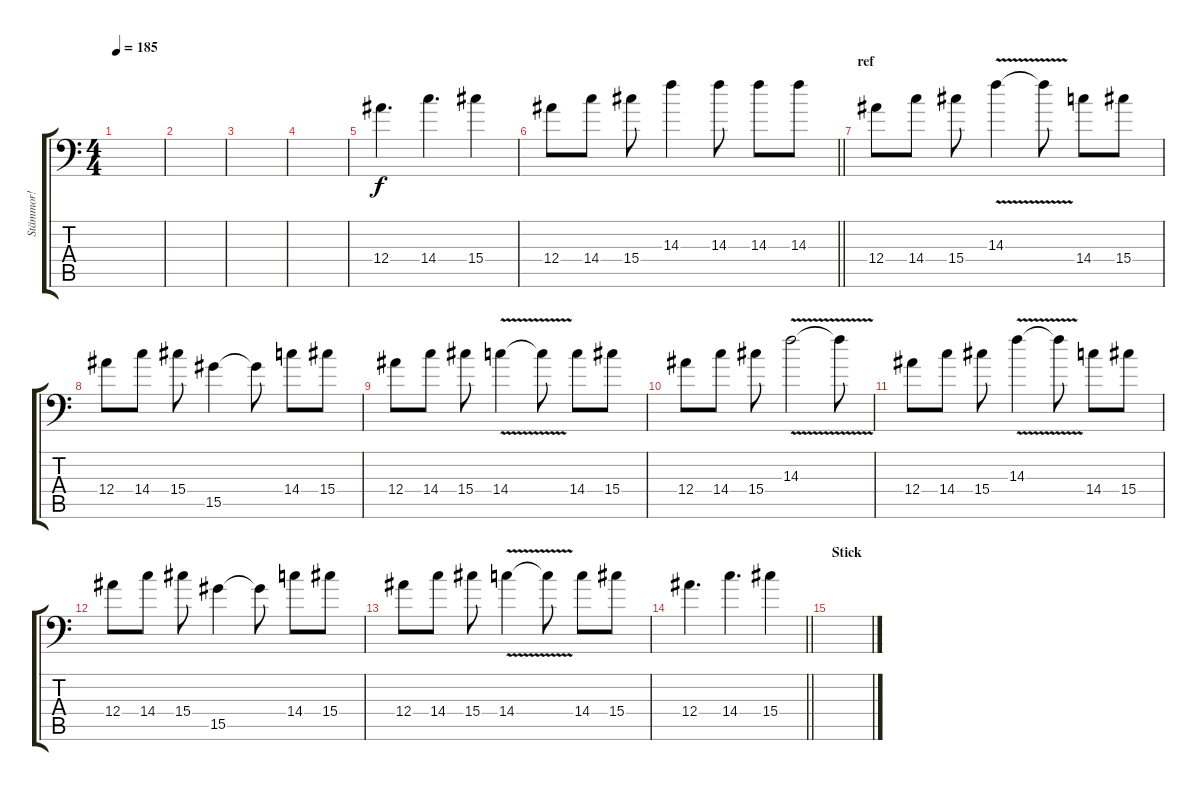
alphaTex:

\track ("Stämmor!" "Stämmor!") {instrument distortionguitar}
\staff {score tabs}
\tuning (C4 G3 Eb3 Bb2 F2 Bb1) {hide}
\ts (4 4)
\tempo 185
\clef f4
\ks c
|
|
|
|
12.4.4{d} 14.4.4{d} 15.4.4 |
\barLineRight lightlight
12.4.8 14.4.8 15.4.8 14.3.4 14.3.8 14.3.8 14.3.8 |
\section ("" "ref")
12.4.8 14.4.8 15.4.8 14.3{v}.4 14.3{t}.8 14.4.8 15.4.8 |
12.4.8 14.4.8 15.4.8 15.5.4 15.5{t}.8 14.4.8 15.4.8 |
12.4.8 14.4.8 15.4.8 14.4{v}.4 14.4{t}.8 14.4.8 15.4.8 |
12.4.8 14.4.8 15.4.8 14.3{v}.2 14.3{t}.8 |
12.4.8 14.4.8 15.4.8 14.3{v}.4 14.3{t}.8 14.4.8 15.4.8 |
12.4.8 14.4.8 15.4.8 15.5.4 15.5{t}.8 14.4.8 15.4.8 |
12.4.8 14.4.8 15.4.8 14.4{v}.4 14.4{t}.8 14.4.8 15.4.8 |
\barLineRight lightlight
12.4.4{d} 14.4.4{d} 15.4.4 |
\section ("" "Stick")
